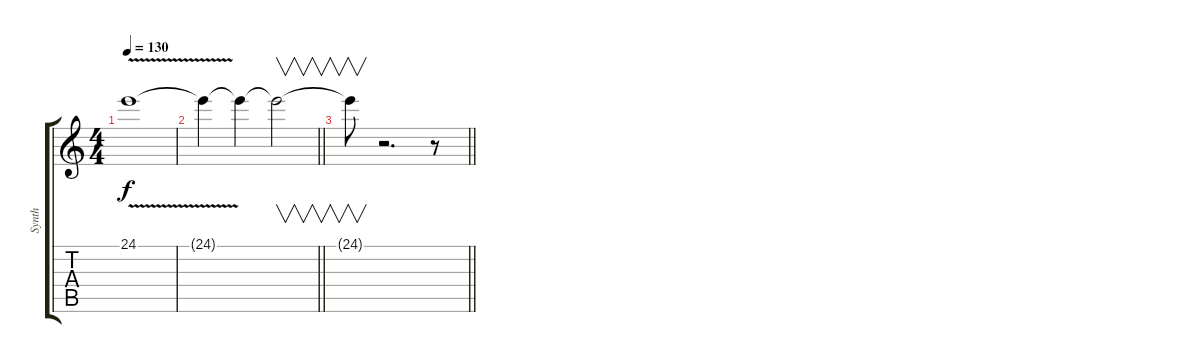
\track ("Synth" "Synth") {instrument synthbrass1}
\staff {score tabs}
\tuning (E4 B3 G3 D3 A2 D2) {hide}
\ts (4 4)
\tempo 130
\clef g2
\ks c
24.1{v t}.1{dy f volume 14} |
\barLineRight lightlight
24.1{t}.4 24.1{t}.4 24.1{t}.2{v volume 5} |
\barLineRight lightlight
24.1{t}.8{v volume 3} r.2{d} r.8
